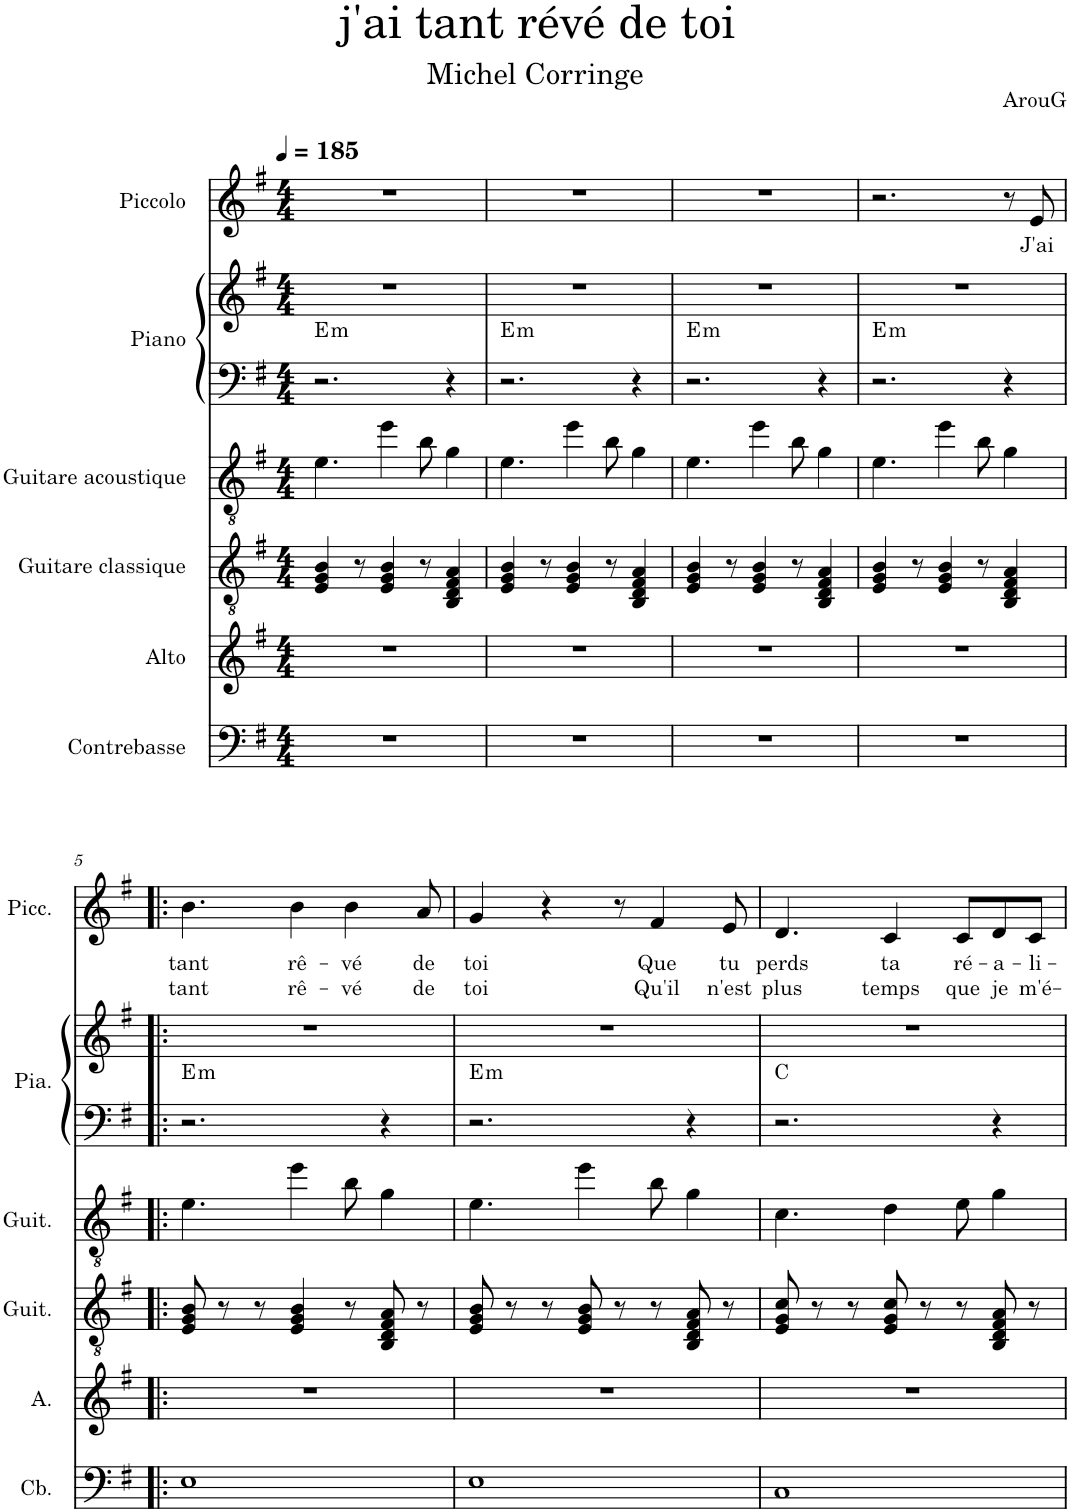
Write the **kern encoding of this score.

**kern	**kern	**kern	**kern	**kern	**kern	**harte	**kern	**text	**text
*part6	*part5	*part4	*part3	*part2	*part2	*part2	*part1	*part1	*part1
*staff7	*staff6	*staff5	*staff4	*staff3	*staff2	*	*staff1	*staff1	*staff1
*I"Contrebasse	*I"Alto	*I"Guitare classique	*I"Guitare acoustique	*I"Piano	*	*	*I"Piccolo	*	*
*I'Cb.	*I'A.	*I'Guit.	*I'Guit.	*I'Pia.	*	*	*I'Picc.	*	*
*clefF4	*clefG2	*clefGv2	*clefGv2	*clefF4	*clefG2	*	*clefG2	*	*
*Trd7c12	*	*	*	*	*	*	*Trd-7c-12	*	*
*k[f#]	*k[f#]	*k[f#]	*k[f#]	*k[f#]	*k[f#]	*	*k[f#]	*	*
*M4/4	*M4/4	*M4/4	*M4/4	*M4/4	*M4/4	*	*M4/4	*	*
*MM185	*MM185	*MM185	*MM185	*MM185	*MM185	*	*MM185	*	*
=1	=1	=1	=1	=1	=1	=1	=1	=1	=1
!	!	!	!	!	!	!LO:H:kt=m	!	!	!
1r	1r	4E/ 4G/ 4B/	4.e\	2.r	1r	E:min	1r	.	.
.	.	8r	.	.	.	.	.	.	.
.	.	4E/ 4G/ 4B/	4ee\	.	.	.	.	.	.
.	.	8r	8b\	.	.	.	.	.	.
.	.	4BB/ 4D/ 4F#/ 4A/	4g\	4r	.	.	.	.	.
=2	=2	=2	=2	=2	=2	=2	=2	=2	=2
!	!	!	!	!	!	!LO:H:kt=m	!	!	!
1r	1r	4E/ 4G/ 4B/	4.e\	2.r	1r	E:min	1r	.	.
.	.	8r	.	.	.	.	.	.	.
.	.	4E/ 4G/ 4B/	4ee\	.	.	.	.	.	.
.	.	8r	8b\	.	.	.	.	.	.
.	.	4BB/ 4D/ 4F#/ 4A/	4g\	4r	.	.	.	.	.
=3	=3	=3	=3	=3	=3	=3	=3	=3	=3
!	!	!	!	!	!	!LO:H:kt=m	!	!	!
1r	1r	4E/ 4G/ 4B/	4.e\	2.r	1r	E:min	1r	.	.
.	.	8r	.	.	.	.	.	.	.
.	.	4E/ 4G/ 4B/	4ee\	.	.	.	.	.	.
.	.	8r	8b\	.	.	.	.	.	.
.	.	4BB/ 4D/ 4F#/ 4A/	4g\	4r	.	.	.	.	.
=4	=4	=4	=4	=4	=4	=4	=4	=4	=4
!	!	!	!	!	!	!LO:H:kt=m	!	!	!
1r	1r	4E/ 4G/ 4B/	4.e\	2.r	1r	E:min	2.r	.	.
.	.	8r	.	.	.	.	.	.	.
.	.	4E/ 4G/ 4B/	4ee\	.	.	.	.	.	.
.	.	8r	8b\	.	.	.	.	.	.
.	.	4BB/ 4D/ 4F#/ 4A/	4g\	4r	.	.	8r	.	.
!	!	!	!	!	!	!	!	!LO:LY:b	!
.	.	.	.	.	.	.	8e/	J'ai	.
!!LO:LB:g=z
=5!|:	=5!|:	=5!|:	=5!|:	=5!|:	=5!|:	=5!|:	=5!|:	=5!|:	=5!|:
!	!	!	!	!	!	!LO:H:kt=m	!	!LO:LY:b	!LO:LY:b
1E	1r	8E/ 8G/ 8B/	4.e\	2.r	1r	E:min	4.b\	tant	tant
.	.	8r	.	.	.	.	.	.	.
.	.	8r	.	.	.	.	.	.	.
!	!	!	!	!	!	!	!	!LO:LY:b	!LO:LY:b
.	.	4E/ 4G/ 4B/	4ee\	.	.	.	4b\	rê-	rê-
!	!	!	!	!	!	!	!	!LO:LY:b	!LO:LY:b
.	.	8r	8b\	.	.	.	4b\	-vé	-vé
.	.	8BB/ 8D/ 8F#/ 8A/	4g\	4r	.	.	.	.	.
!	!	!	!	!	!	!	!	!LO:LY:b	!LO:LY:b
.	.	8r	.	.	.	.	8a/	de	de
=6	=6	=6	=6	=6	=6	=6	=6	=6	=6
!	!	!	!	!	!	!LO:H:kt=m	!	!LO:LY:b	!LO:LY:b
1E	1r	8E/ 8G/ 8B/	4.e\	2.r	1r	E:min	4g/	toi	toi
.	.	8r	.	.	.	.	.	.	.
.	.	8r	.	.	.	.	4r	.	.
.	.	8E/ 8G/ 8B/	4ee\	.	.	.	.	.	.
.	.	8r	.	.	.	.	8r	.	.
!	!	!	!	!	!	!	!	!LO:LY:b	!LO:LY:b
.	.	8r	8b\	.	.	.	4f#/	Que	Qu'il
.	.	8BB/ 8D/ 8F#/ 8A/	4g\	4r	.	.	.	.	.
!	!	!	!	!	!	!	!	!LO:LY:b	!LO:LY:b
.	.	8r	.	.	.	.	8e/	tu	n'est
=7	=7	=7	=7	=7	=7	=7	=7	=7	=7
!	!	!	!	!	!	!	!	!LO:LY:b	!LO:LY:b
1C	1r	8E/ 8G/ 8c/	4.c\	2.r	1r	C:maj	4.d/	perds	plus
.	.	8r	.	.	.	.	.	.	.
.	.	8r	.	.	.	.	.	.	.
!	!	!	!	!	!	!	!	!LO:LY:b	!LO:LY:b
.	.	8E/ 8G/ 8c/	4d\	.	.	.	4c/	ta	temps
.	.	8r	.	.	.	.	.	.	.
!	!	!	!	!	!	!	!	!LO:LY:b	!LO:LY:b
.	.	8r	8e\	.	.	.	8c/L	ré-	que
!	!	!	!	!	!	!	!	!LO:LY:b	!LO:LY:b
.	.	8BB/ 8D/ 8F#/ 8A/	4g\	4r	.	.	8d/	-a-	je
!	!	!	!	!	!	!	!	!LO:LY:b	!LO:LY:b
.	.	8r	.	.	.	.	8c/J	-li-	m'é-
=	=	=	=	=	=	=	=	=	=
*-	*-	*-	*-	*-	*-	*-	*-	*-	*-
